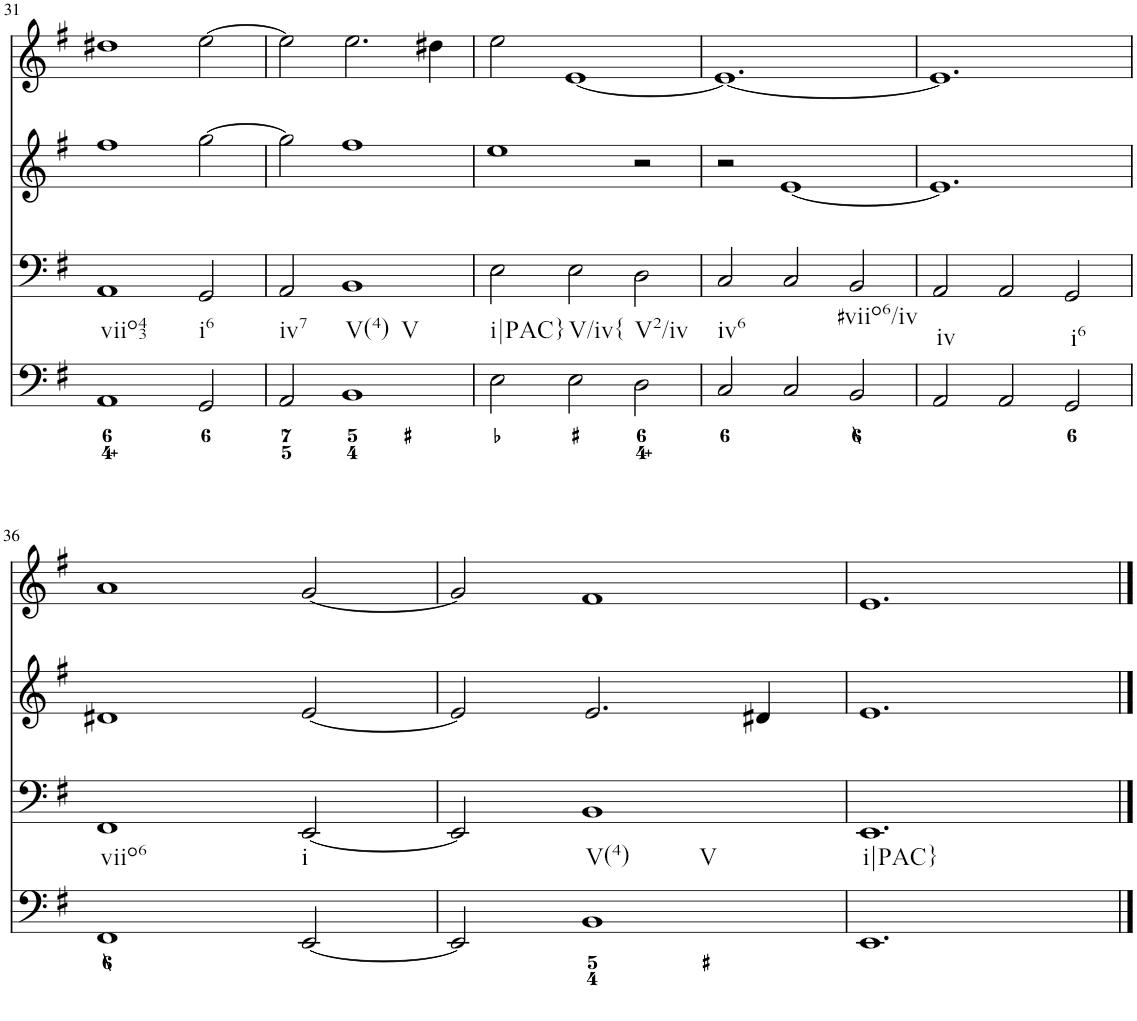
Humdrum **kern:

**kern	**kern	**kern	**kern
*part4	*part3	*part2	*part1
*staff4	*staff3	*staff2	*staff1
*I"Piano	*I"Piano	*I"Piano	*I"Piano
*I'Pno	*I'Pno	*I'Pno	*I'Pno
!!LO:PB:g=z
*clefF4	*clefF4	*clefG2	*clefG2
*k[f#]	*k[f#]	*k[f#]	*k[f#]
*e:	*e:	*e:	*e:
*M3/2	*M3/2	*M3/2	*M3/2
=31	=31	=31	=31
!LO:TX:b:t=viio43	!	!	!
1AA	1AA	1ff#	1dd#X
!LO:TX:b:t=i6	!	!	!
2GG/	2GG/	[2gg\	[2ee\
=32	=32	=32	=32
!LO:TX:b:t=iv7	!	!	!
2AA/	2AA/	2gg\]	2ee\]
!LO:TX:b:t=V(4)	!	!	!
!LO:TX:b:t=V	!	!	!
1BB	1BB	1ff#	2.ee\
.	.	.	4dd#X\
=33	=33	=33	=33
!LO:TX:b:t=i|PAC}	!	!	!
2E\	2E\	1ee	2ee\
!LO:TX:b:t=V/iv{	!	!	!
2E\	2E\	.	[1e
!LO:TX:b:t=V2/iv	!	!	!
2D\	2D\	2r	.
=34	=34	=34	=34
!LO:TX:b:t=iv6	!	!	!
2C/	2C/	2r	1.e_
2C/	2C/	[1e	.
!LO:TX:b:t=#viio6/iv	!	!	!
2BB/	2BB/	.	.
=35	=35	=35	=35
!LO:TX:b:t=iv	!	!	!
2AA/	2AA/	1.e]	1.e]
2AA/	2AA/	.	.
!LO:TX:b:t=i6	!	!	!
2GG/	2GG/	.	.
!!LO:LB:g=z
=36	=36	=36	=36
!LO:TX:b:t=viio6	!	!	!
1FF#	1FF#	1d#X	1a
!LO:TX:b:t=i	!	!	!
[2EE/	[2EE/	[2e/	[2g/
=37	=37	=37	=37
2EE/]	2EE/]	2e/]	2g/]
!LO:TX:b:t=V(4)	!	!	!
!LO:TX:b:t=V	!	!	!
1BB	1BB	2.e/	1f#
.	.	4d#X/	.
=38	=38	=38	=38
!LO:TX:b:t=i|PAC}	!	!	!
1.EE	1.EE	1.e	1.e
==	==	==	==
*-	*-	*-	*-
